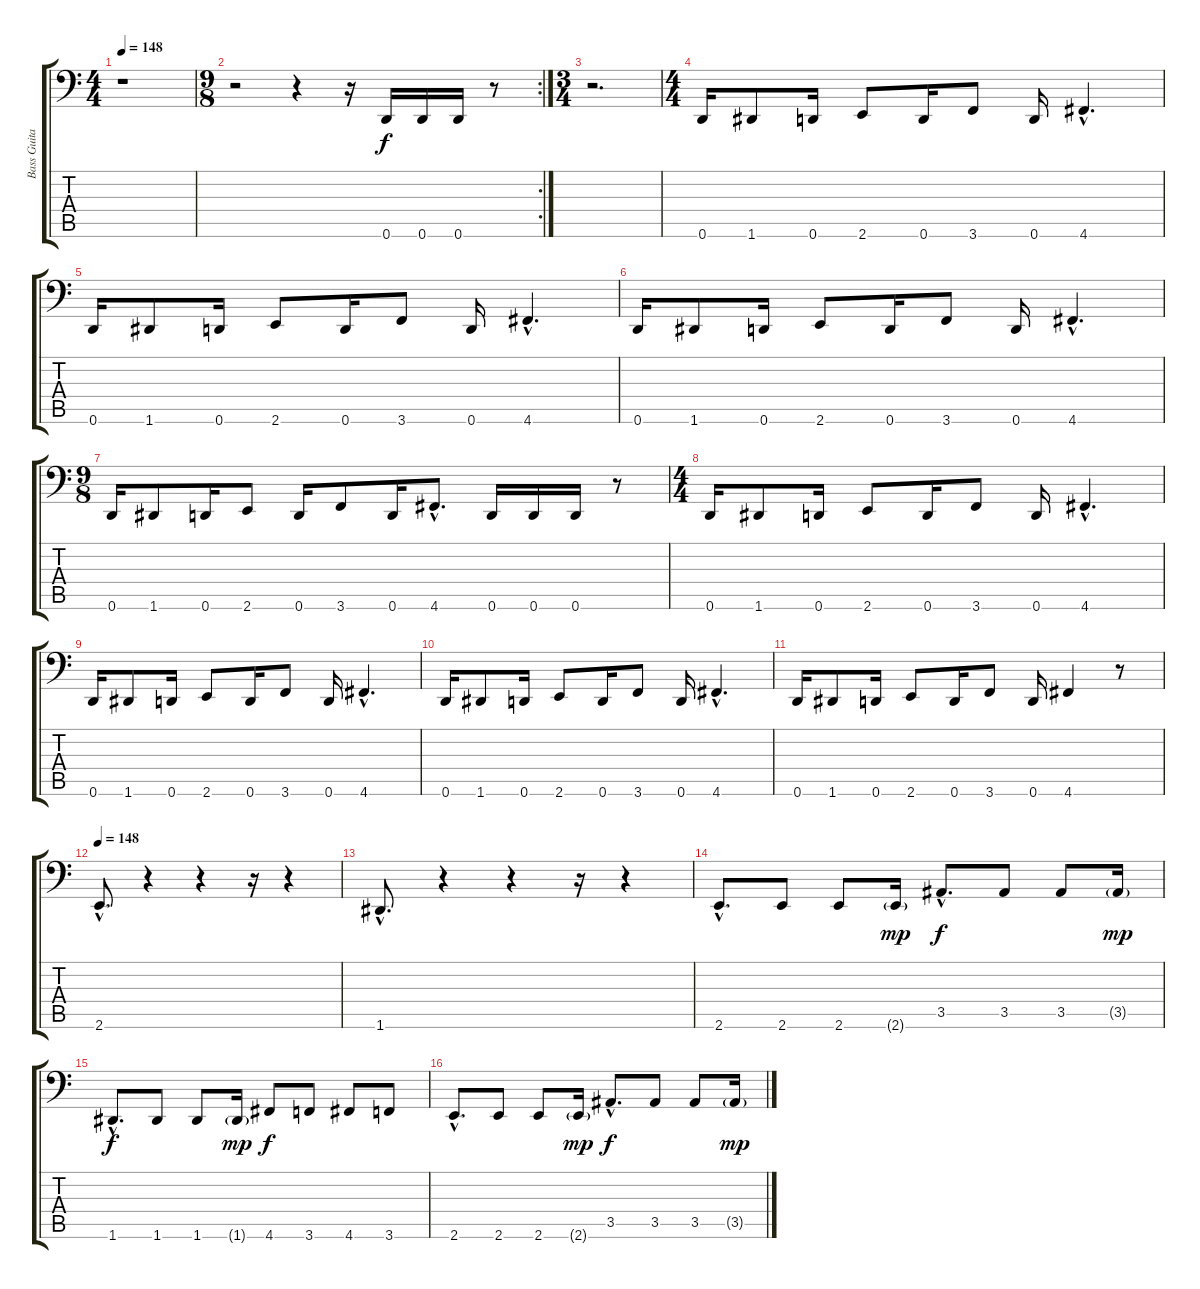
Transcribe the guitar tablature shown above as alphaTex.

\track ("Bass Guitar" "Bass Guita") {instrument electricbassfinger}
\staff {score tabs}
\tuning (D3 A2 F2 C2 G1 D1) {hide}
\ts (4 4)
\tempo 148
\tempo 80
\tempo 148
\clef f4
\ks c
r.1{dy f instrument electricbassfinger} |
\rc 2
\ts (9 8)
r.2 r.4 r.16 0.6.16 0.6.16 0.6.16 r.8 |
\ts (3 4)
r.2{d} |
\ts (4 4)
0.6.16 1.6.8 0.6.16 2.6.8 0.6.16 3.6.8 0.6.16 4.6{hac}.4{d} |
0.6.16 1.6.8 0.6.16 2.6.8 0.6.16 3.6.8 0.6.16 4.6{hac}.4{d} |
0.6.16 1.6.8 0.6.16 2.6.8 0.6.16 3.6.8 0.6.16 4.6{hac}.4{d} |
\ts (9 8)
0.6.16 1.6.8 0.6.16 2.6.8 0.6.16 3.6.8 0.6.16 4.6{hac}.8{d} 0.6.16 0.6.16 0.6.16 r.8 |
\ts (4 4)
0.6.16 1.6.8 0.6.16 2.6.8 0.6.16 3.6.8 0.6.16 4.6{hac}.4{d} |
0.6.16 1.6.8 0.6.16 2.6.8 0.6.16 3.6.8 0.6.16 4.6{hac}.4{d} |
0.6.16 1.6.8 0.6.16 2.6.8 0.6.16 3.6.8 0.6.16 4.6{hac}.4{d} |
0.6.16 1.6.8 0.6.16 2.6.8 0.6.16 3.6.8 0.6.16 4.6.4 r.8 |
\tempo 148
2.6{hac}.8{d} r.4 r.4 r.16 r.4 |
1.6{hac}.8{d} r.4 r.4 r.16 r.4 |
2.6{hac}.8{d} 2.6.8 2.6.8 2.6{g}.16{dy mp} 3.5{hac}.8{d dy f} 3.5.8 3.5.8 3.5{g}.16{dy mp} |
1.6{hac}.8{d dy f} 1.6.8 1.6.8 1.6{g}.16{dy mp} 4.6.8{dy f} 3.6.8 4.6.8 3.6.8 |
2.6{hac}.8{d} 2.6.8 2.6.8 2.6{g}.16{dy mp} 3.5{hac}.8{d dy f} 3.5.8 3.5.8 3.5{g}.16{dy mp}
